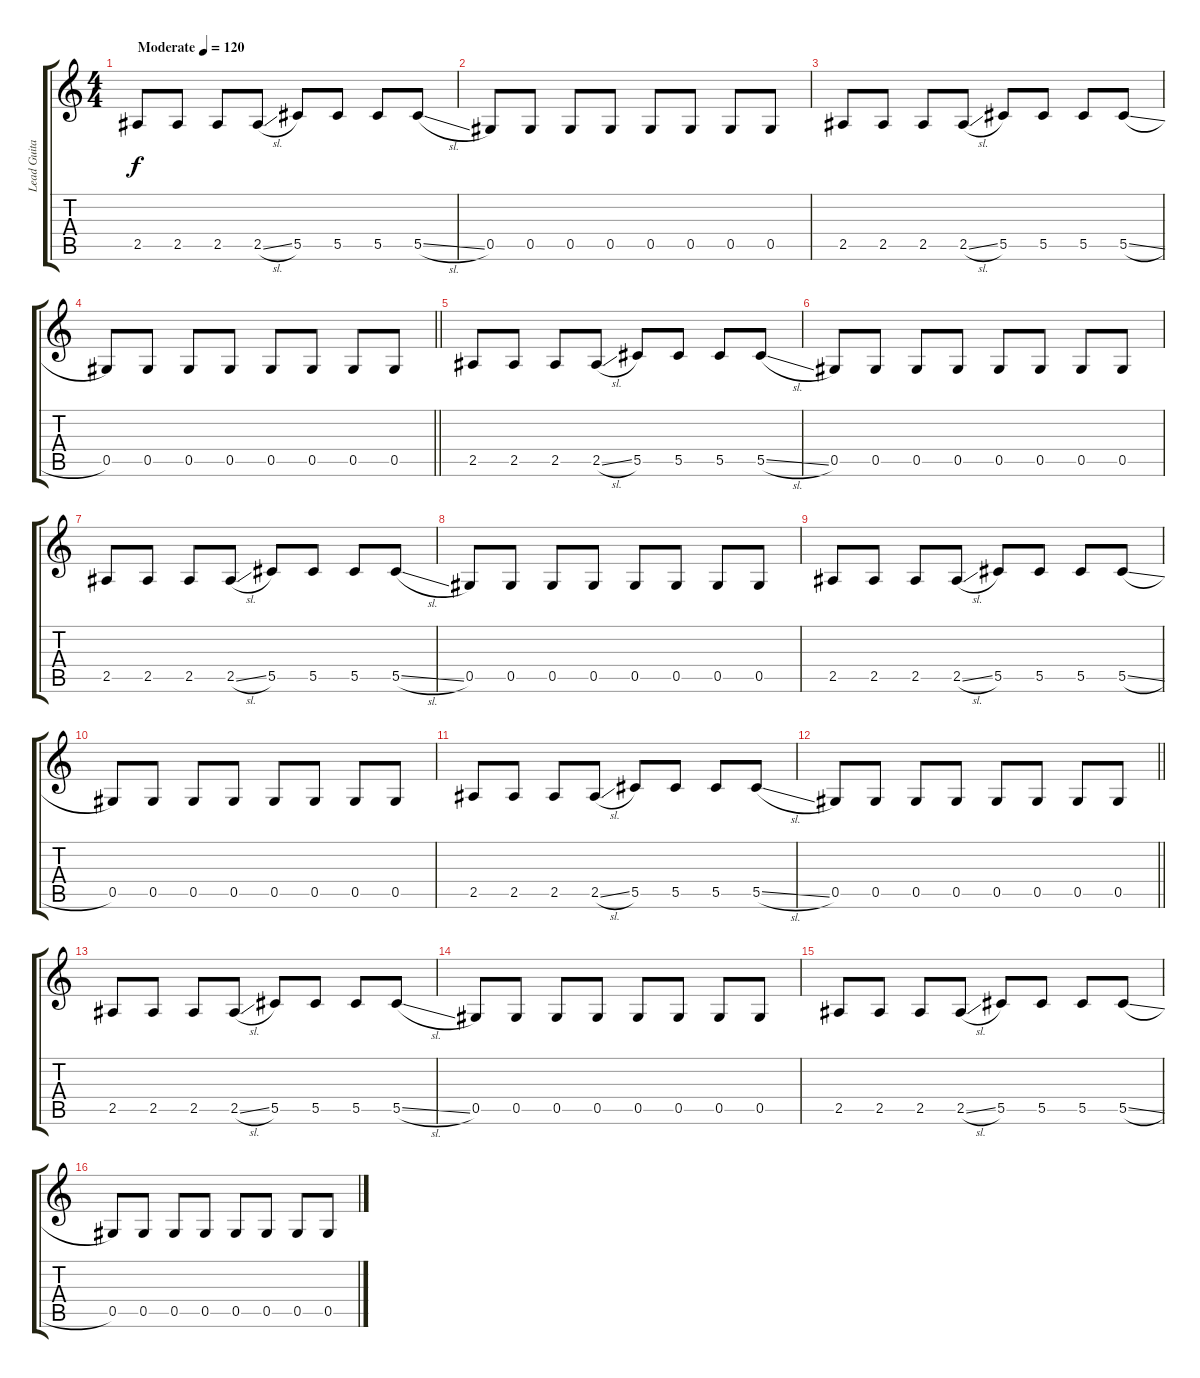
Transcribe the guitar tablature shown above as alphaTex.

\track ("Lead Guitar" "Lead Guita") {instrument distortionguitar}
\staff {score tabs}
\tuning (Eb4 Bb3 Gb3 Db3 Ab2 Eb2) {hide}
\ts (4 4)
\tempo (120 "Moderate")
\clef g2
\ks c
2.5.8{dy f instrument distortionguitar} 2.5.8 2.5.8 2.5{sl}.8 5.5.8 5.5.8 5.5.8 5.5{sl}.8 |
0.5.8 0.5.8 0.5.8 0.5.8 0.5.8 0.5.8 0.5.8 0.5.8 |
2.5.8 2.5.8 2.5.8 2.5{sl}.8 5.5.8 5.5.8 5.5.8 5.5{sl}.8 |
\barLineRight lightlight
0.5.8 0.5.8 0.5.8 0.5.8 0.5.8 0.5.8 0.5.8 0.5.8 |
2.5.8 2.5.8 2.5.8 2.5{sl}.8 5.5.8 5.5.8 5.5.8 5.5{sl}.8 |
0.5.8 0.5.8 0.5.8 0.5.8 0.5.8 0.5.8 0.5.8 0.5.8 |
2.5.8 2.5.8 2.5.8 2.5{sl}.8 5.5.8 5.5.8 5.5.8 5.5{sl}.8 |
0.5.8 0.5.8 0.5.8 0.5.8 0.5.8 0.5.8 0.5.8 0.5.8 |
2.5.8 2.5.8 2.5.8 2.5{sl}.8 5.5.8 5.5.8 5.5.8 5.5{sl}.8 |
0.5.8 0.5.8 0.5.8 0.5.8 0.5.8 0.5.8 0.5.8 0.5.8 |
2.5.8 2.5.8 2.5.8 2.5{sl}.8 5.5.8 5.5.8 5.5.8 5.5{sl}.8 |
\barLineRight lightlight
0.5.8 0.5.8 0.5.8 0.5.8 0.5.8 0.5.8 0.5.8 0.5.8 |
2.5.8 2.5.8 2.5.8 2.5{sl}.8 5.5.8 5.5.8 5.5.8 5.5{sl}.8 |
0.5.8 0.5.8 0.5.8 0.5.8 0.5.8 0.5.8 0.5.8 0.5.8 |
2.5.8 2.5.8 2.5.8 2.5{sl}.8 5.5.8 5.5.8 5.5.8 5.5{sl}.8 |
0.5.8 0.5.8 0.5.8 0.5.8 0.5.8 0.5.8 0.5.8 0.5.8
